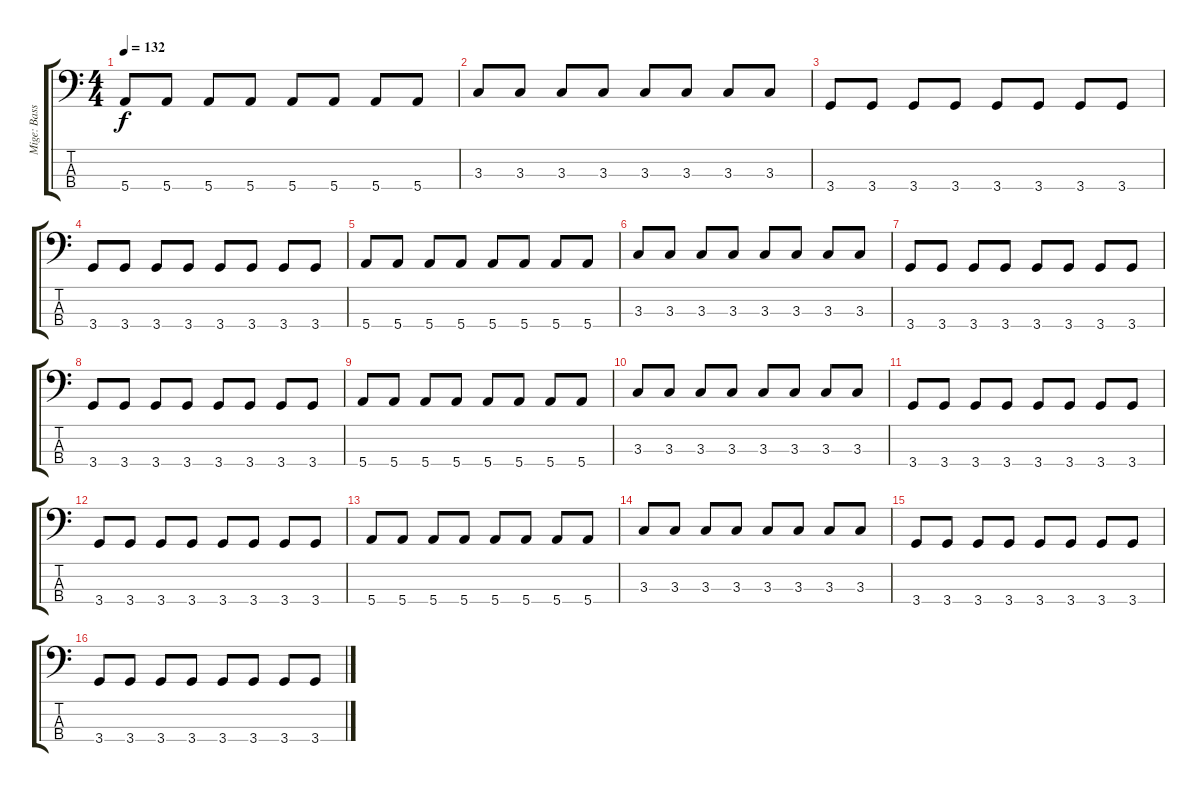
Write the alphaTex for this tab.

\track ("Mige: Bass Guitar" "Mige: Bass") {instrument electricbasspick}
\staff {score tabs}
\tuning (G2 D2 A1 E1) {hide}
\ts (4 4)
\tempo 132
\clef f4
\ks c
5.4.8{dy f} 5.4.8 5.4.8 5.4.8 5.4.8 5.4.8 5.4.8 5.4.8 |
3.3.8 3.3.8 3.3.8 3.3.8 3.3.8 3.3.8 3.3.8 3.3.8 |
3.4.8 3.4.8 3.4.8 3.4.8 3.4.8 3.4.8 3.4.8 3.4.8 |
3.4.8 3.4.8 3.4.8 3.4.8 3.4.8 3.4.8 3.4.8 3.4.8 |
5.4.8 5.4.8 5.4.8 5.4.8 5.4.8 5.4.8 5.4.8 5.4.8 |
3.3.8 3.3.8 3.3.8 3.3.8 3.3.8 3.3.8 3.3.8 3.3.8 |
3.4.8 3.4.8 3.4.8 3.4.8 3.4.8 3.4.8 3.4.8 3.4.8 |
3.4.8 3.4.8 3.4.8 3.4.8 3.4.8 3.4.8 3.4.8 3.4.8 |
5.4.8 5.4.8 5.4.8 5.4.8 5.4.8 5.4.8 5.4.8 5.4.8 |
3.3.8 3.3.8 3.3.8 3.3.8 3.3.8 3.3.8 3.3.8 3.3.8 |
3.4.8 3.4.8 3.4.8 3.4.8 3.4.8 3.4.8 3.4.8 3.4.8 |
3.4.8 3.4.8 3.4.8 3.4.8 3.4.8 3.4.8 3.4.8 3.4.8 |
5.4.8 5.4.8 5.4.8 5.4.8 5.4.8 5.4.8 5.4.8 5.4.8 |
3.3.8 3.3.8 3.3.8 3.3.8 3.3.8 3.3.8 3.3.8 3.3.8 |
3.4.8 3.4.8 3.4.8 3.4.8 3.4.8 3.4.8 3.4.8 3.4.8 |
3.4.8 3.4.8 3.4.8 3.4.8 3.4.8 3.4.8 3.4.8 3.4.8
